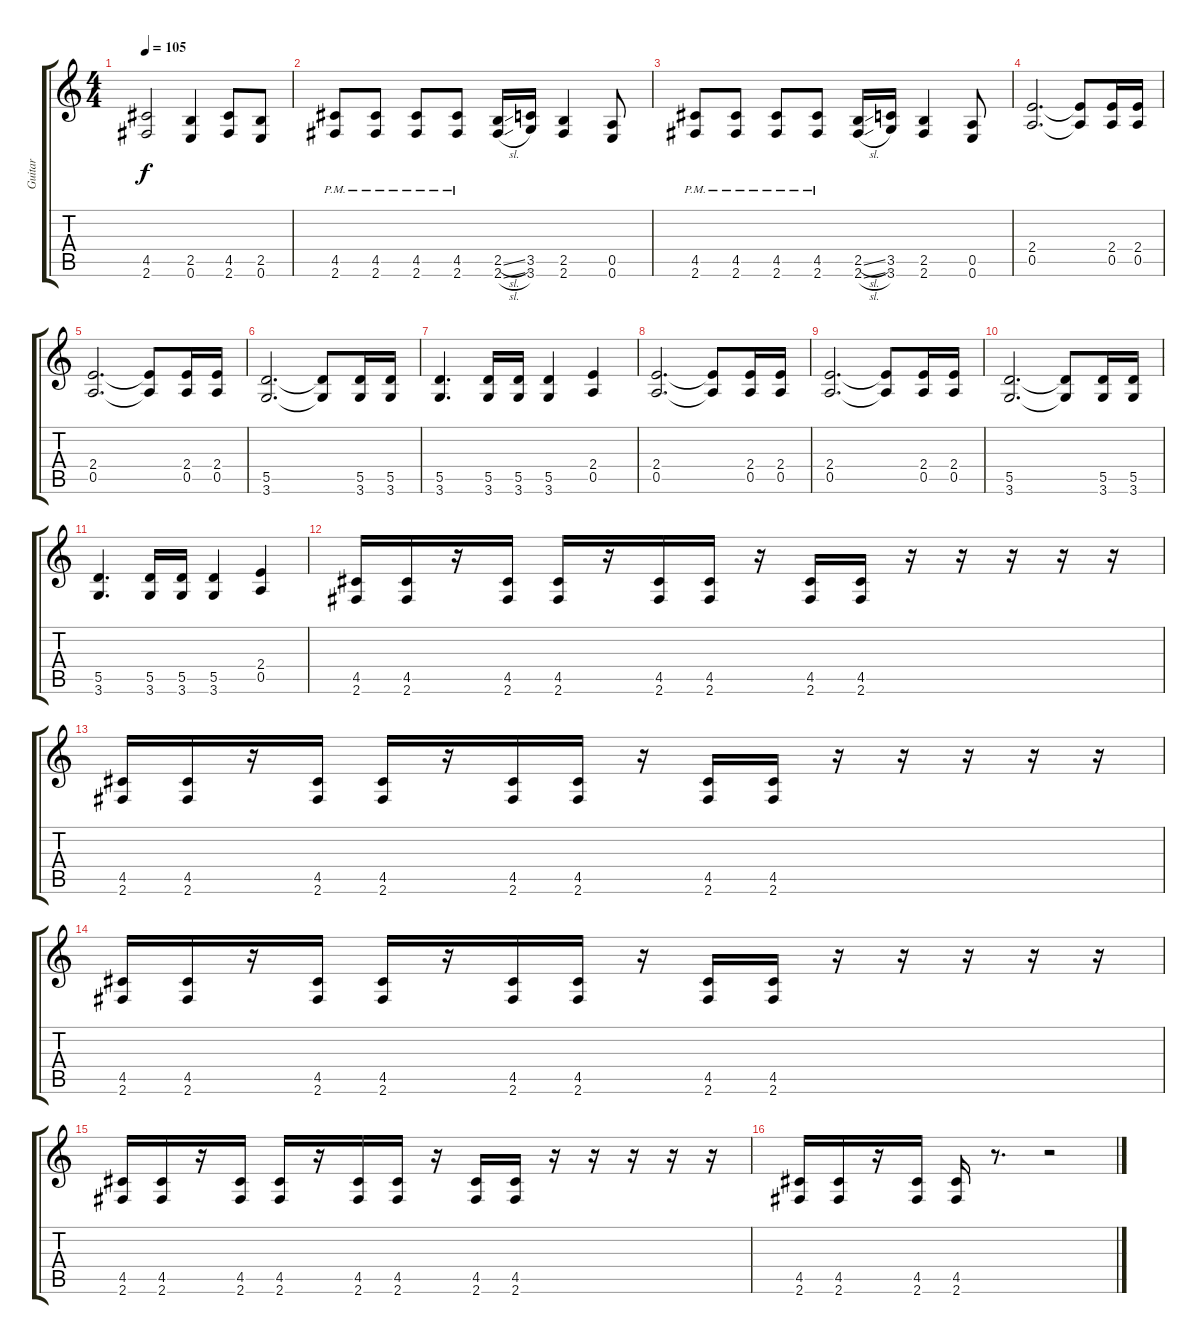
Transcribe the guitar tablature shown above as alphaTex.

\track ("Guitar" "Guitar") {instrument overdrivenguitar}
\staff {score tabs}
\tuning (E4 B3 G3 D3 A2 E2) {hide}
\ts (4 4)
\tempo 105
\clef g2
\ks c
(4.5{t} 2.6{t}).2{dy f} (2.5 0.6).4 (4.5 2.6).8 (2.5 0.6).8 |
(4.5{pm} 2.6{pm}).8 (4.5{pm} 2.6{pm}).8 (4.5{pm} 2.6{pm}).8 (4.5{pm} 2.6{pm}).8 (2.5{sl} 2.6{sl}).16 (3.5 3.6).16 (2.5 2.6).4 (0.5 0.6).8 |
(4.5{pm} 2.6{pm}).8 (4.5{pm} 2.6{pm}).8 (4.5{pm} 2.6{pm}).8 (4.5{pm} 2.6{pm}).8 (2.5{sl} 2.6{sl}).16 (3.5 3.6).16 (2.5 2.6).4 (0.5 0.6).8 |
(2.4 0.5).2{d} (2.4{t} 0.5{t}).8 (2.4 0.5).16 (2.4 0.5).16 |
(2.4 0.5).2{d} (2.4{t} 0.5{t}).8 (2.4 0.5).16 (2.4 0.5).16 |
(5.5 3.6).2{d} (5.5{t} 3.6{t}).8 (5.5 3.6).16 (5.5 3.6).16 |
(5.5 3.6).4{d} (5.5 3.6).16 (5.5 3.6).16 (5.5 3.6).4 (2.4 0.5).4 |
(2.4 0.5).2{d} (2.4{t} 0.5{t}).8 (2.4 0.5).16 (2.4 0.5).16 |
(2.4 0.5).2{d} (2.4{t} 0.5{t}).8 (2.4 0.5).16 (2.4 0.5).16 |
(5.5 3.6).2{d} (5.5{t} 3.6{t}).8 (5.5 3.6).16 (5.5 3.6).16 |
(5.5 3.6).4{d} (5.5 3.6).16 (5.5 3.6).16 (5.5 3.6).4 (2.4 0.5).4 |
(4.5 2.6).16 (4.5 2.6).16 r.16 (4.5 2.6).16 (4.5 2.6).16 r.16 (4.5 2.6).16 (4.5 2.6).16 r.16 (4.5 2.6).16 (4.5 2.6).16 r.16 r.16 r.16 r.16 r.16 |
(4.5 2.6).16 (4.5 2.6).16 r.16 (4.5 2.6).16 (4.5 2.6).16 r.16 (4.5 2.6).16 (4.5 2.6).16 r.16 (4.5 2.6).16 (4.5 2.6).16 r.16 r.16 r.16 r.16 r.16 |
(4.5 2.6).16 (4.5 2.6).16 r.16 (4.5 2.6).16 (4.5 2.6).16 r.16 (4.5 2.6).16 (4.5 2.6).16 r.16 (4.5 2.6).16 (4.5 2.6).16 r.16 r.16 r.16 r.16 r.16 |
(4.5 2.6).16 (4.5 2.6).16 r.16 (4.5 2.6).16 (4.5 2.6).16 r.16 (4.5 2.6).16 (4.5 2.6).16 r.16 (4.5 2.6).16 (4.5 2.6).16 r.16 r.16 r.16 r.16 r.16 |
(4.5 2.6).16{balance 8} (4.5 2.6).16 r.16 (4.5 2.6).16 (4.5 2.6).16 r.8{d} r.2
